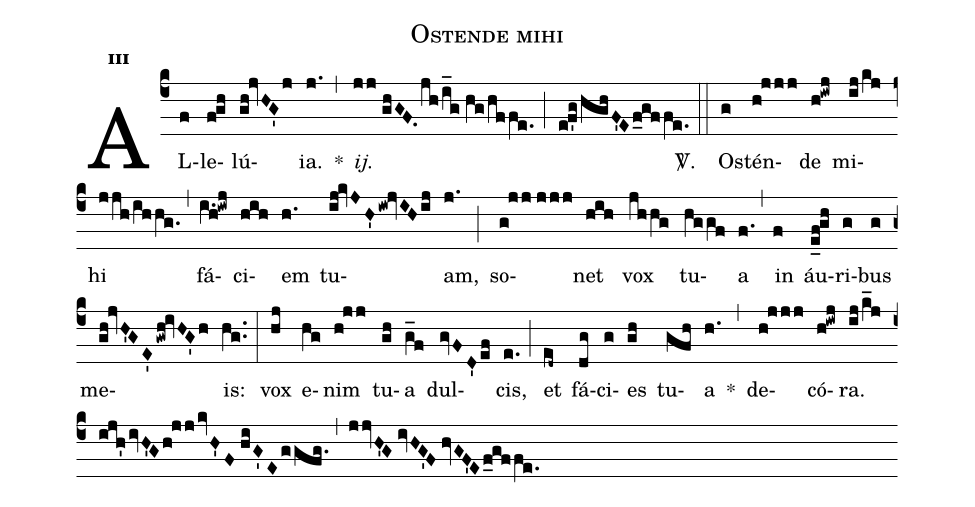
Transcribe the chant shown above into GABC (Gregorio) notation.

name:Ostende mihi;
mode:3;
office-part:Alleluia;
%%
(c4) AL(f)le(f!gh)lú(gh!jvHG'j)ia.(j.) *(,) <i>ij.</i>(jj//ghGF./jh/i_g//hg/hffe.) (;) (e!f'g/hghF'E/f_gffe.) <sp>V/</sp>.(::) Os(g)tén(h!jjj)de(h!iwj) mi(ij/kj)hi(jjh/ihhg.) (,) fá(i.h!iwj)ci(hih)em(h.) tu(ij!kvJH'/iw!jvIH/ij)am,(j.) (;) so(g!jj//jjj)net(hih) vox(jhhg) tu(hggf)a(f.) (,) in(f) áu(e_f!gh)ri(g)bus(g) me(gh!jvH'GE'/gwh!ivHG'h)is:(hg..) (:) vox(hj) e(hg)nim(h!jj) tu(gh)a(g_f) dul(gvFD'/ef)cis,(e.) (;) et(ed~) fá(dg)ci(g)es(gh) tu(gfh)a(h.) *(,) de(h!jjj)có(h!iwj)ra.(ij/k_j//ijh'/ivH'Gh!jj/kvH'F//hiG'E/ggfg.) (,) (jjvH'G//ivHG'F//hvGF'E/f_gffe.) ()
